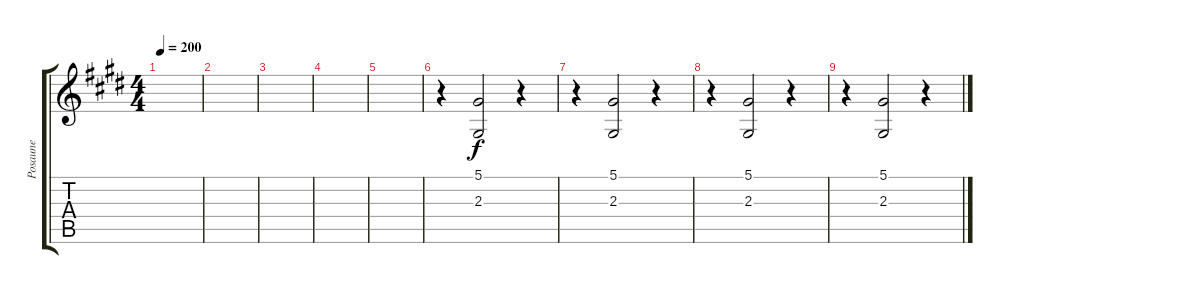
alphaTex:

\track ("Posaune" "Posaune") {instrument trombone}
\staff {score tabs}
\tuning (Eb4 Bb3 Gb3 Db3 Ab2 Eb2) {hide}
\ts (4 4)
\tempo 200
\clef g2
\ks e
|
|
|
|
|
r.4 (5.1 2.3).2 r.4 |
r.4 (5.1 2.3).2 r.4 |
r.4 (5.1 2.3).2 r.4 |
r.4 (5.1 2.3).2 r.4
